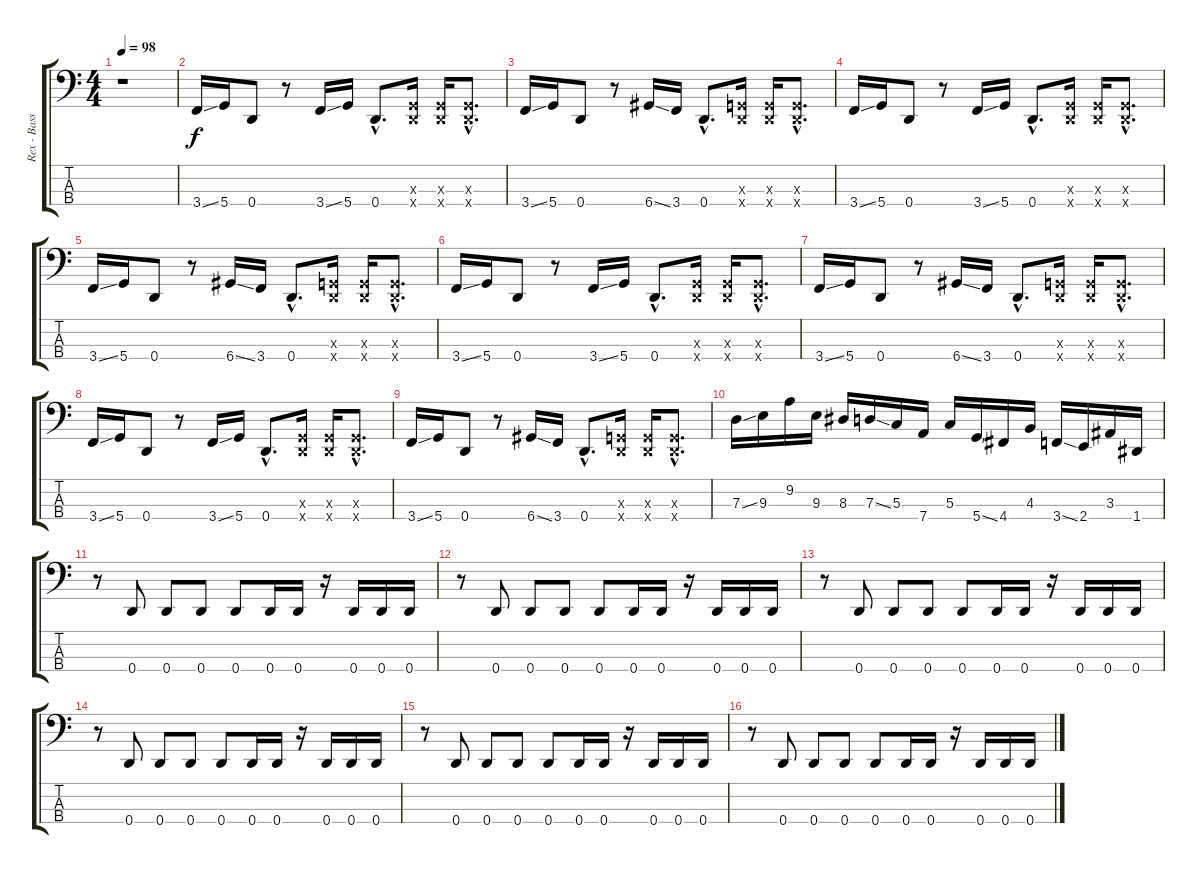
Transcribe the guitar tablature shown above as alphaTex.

\track ("Rex - Bass" "Rex - Bass") {instrument electricbasspick}
\staff {score tabs}
\tuning (F2 C2 G1 D1) {hide}
\ts (4 4)
\tempo 98
\clef f4
\ks c
r.1{dy f instrument electricbasspick} |
3.4{ss}.16 5.4.16 0.4.8 r.8 3.4{ss}.16 5.4.16 0.4{hac}.8{d} (0.3{x} 0.4{x}).16 (0.3{x} 0.4{x}).16 (0.3{hac x} 0.4{hac x}).8{d} |
3.4{ss}.16 5.4.16 0.4.8 r.8 6.4{ss}.16 3.4.16 0.4{hac}.8{d} (0.3{x} 0.4{x}).16 (0.3{x} 0.4{x}).16 (0.3{hac x} 0.4{hac x}).8{d} |
3.4{ss}.16 5.4.16 0.4.8 r.8 3.4{ss}.16 5.4.16 0.4{hac}.8{d} (0.3{x} 0.4{x}).16 (0.3{x} 0.4{x}).16 (0.3{hac x} 0.4{hac x}).8{d} |
3.4{ss}.16 5.4.16 0.4.8 r.8 6.4{ss}.16 3.4.16 0.4{hac}.8{d} (0.3{x} 0.4{x}).16 (0.3{x} 0.4{x}).16 (0.3{hac x} 0.4{hac x}).8{d} |
3.4{ss}.16 5.4.16 0.4.8 r.8 3.4{ss}.16 5.4.16 0.4{hac}.8{d} (0.3{x} 0.4{x}).16 (0.3{x} 0.4{x}).16 (0.3{hac x} 0.4{hac x}).8{d} |
3.4{ss}.16 5.4.16 0.4.8 r.8 6.4{ss}.16 3.4.16 0.4{hac}.8{d} (0.3{x} 0.4{x}).16 (0.3{x} 0.4{x}).16 (0.3{hac x} 0.4{hac x}).8{d} |
3.4{ss}.16 5.4.16 0.4.8 r.8 3.4{ss}.16 5.4.16 0.4{hac}.8{d} (0.3{x} 0.4{x}).16 (0.3{x} 0.4{x}).16 (0.3{hac x} 0.4{hac x}).8{d} |
3.4{ss}.16 5.4.16 0.4.8 r.8 6.4{ss}.16 3.4.16 0.4{hac}.8{d} (0.3{x} 0.4{x}).16 (0.3{x} 0.4{x}).16 (0.3{hac x} 0.4{hac x}).8{d} |
7.3{ss}.16 9.3.16 9.2.16 9.3.16 8.3.16 7.3{ss}.16 5.3.16 7.4.16 5.3.16 5.4{ss}.16 4.4.16 4.3.16 3.4{ss}.16 2.4.16 3.3.16 1.4.16 |
r.8 0.4.8 0.4.8 0.4.8 0.4.8 0.4.16 0.4.16 r.16 0.4.16 0.4.16 0.4.16 |
r.8 0.4.8 0.4.8 0.4.8 0.4.8 0.4.16 0.4.16 r.16 0.4.16 0.4.16 0.4.16 |
r.8 0.4.8 0.4.8 0.4.8 0.4.8 0.4.16 0.4.16 r.16 0.4.16 0.4.16 0.4.16 |
r.8 0.4.8 0.4.8 0.4.8 0.4.8 0.4.16 0.4.16 r.16 0.4.16 0.4.16 0.4.16 |
r.8 0.4.8 0.4.8 0.4.8 0.4.8 0.4.16 0.4.16 r.16 0.4.16 0.4.16 0.4.16 |
r.8 0.4.8 0.4.8 0.4.8 0.4.8 0.4.16 0.4.16 r.16 0.4.16 0.4.16 0.4.16
